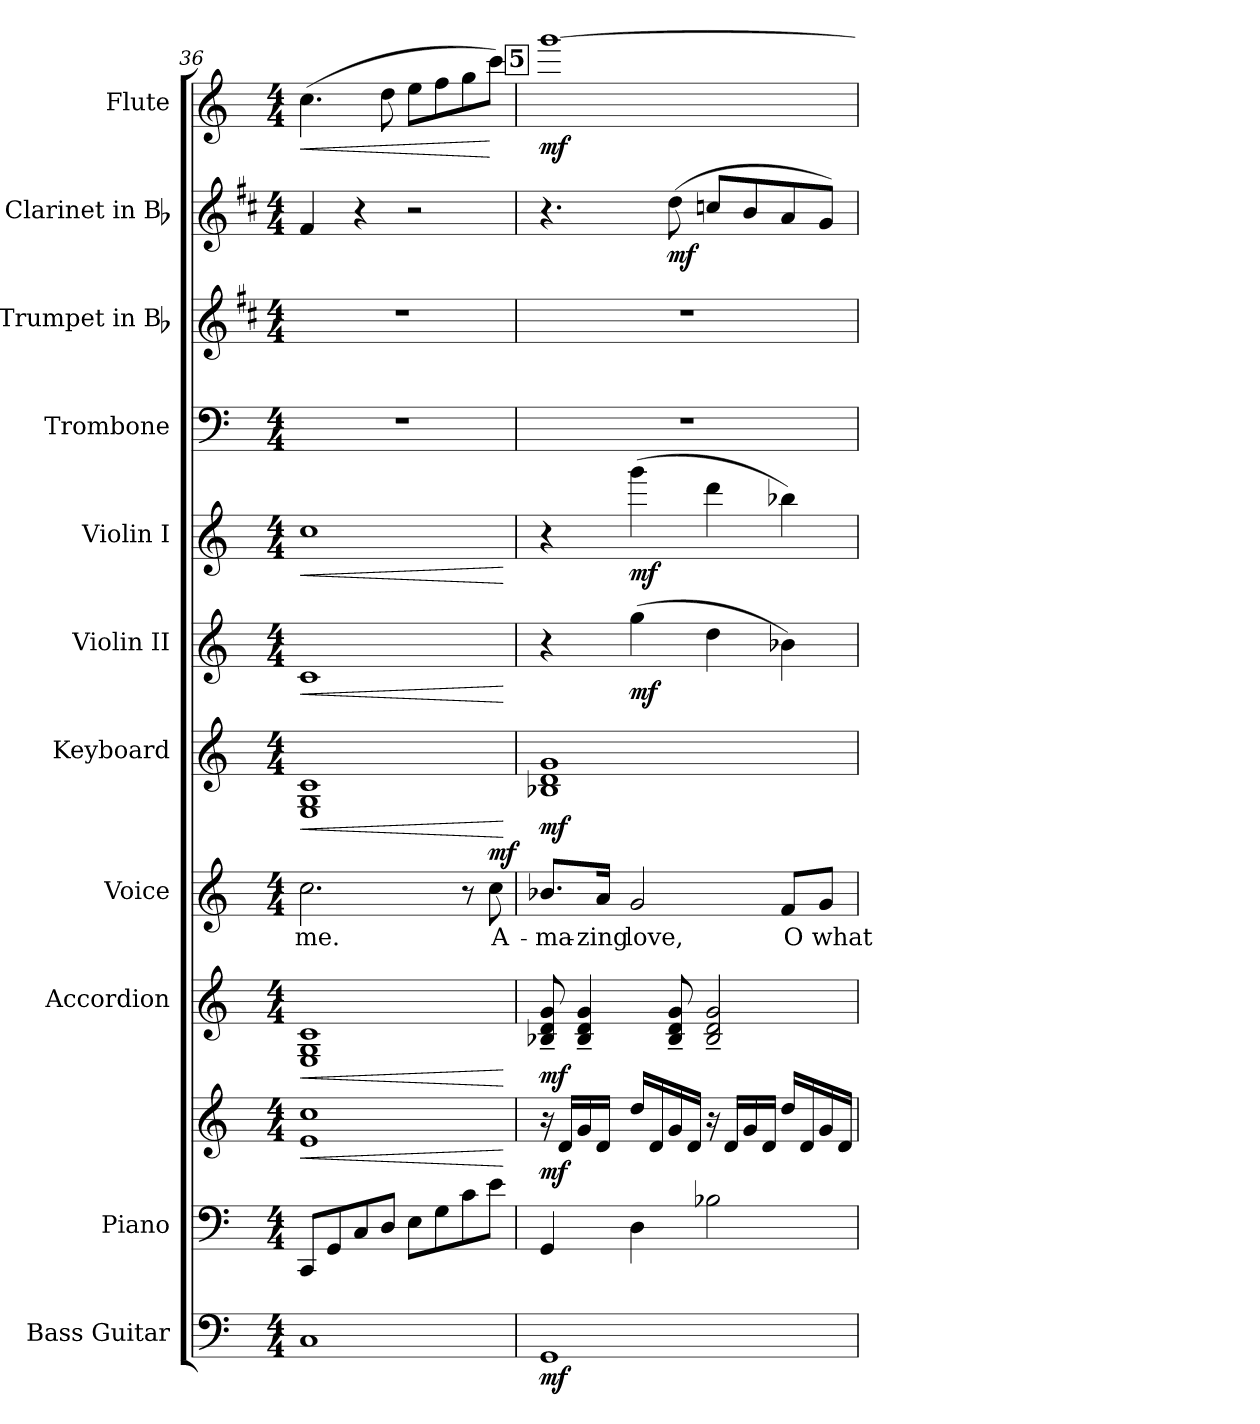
**kern	**dynam	**kern	**kern	**dynam	**kern	**dynam	**kern	**text	**dynam	**kern	**dynam	**kern	**dynam	**kern	**dynam	**kern	**kern	**kern	**dynam	**kern	**dynam
*part11	*part11	*part10	*part10	*part10	*part9	*part9	*part8	*part8	*part8	*part7	*part7	*part6	*part6	*part5	*part5	*part4	*part3	*part2	*part2	*part1	*part1
*staff12	*staff12	*staff11	*staff10	*staff10/11	*staff9	*staff9	*staff8	*staff8	*staff8	*staff7	*staff7	*staff6	*staff6	*staff5	*staff5	*staff4	*staff3	*staff2	*staff2	*staff1	*staff1
*I"Bass Guitar	*	*I"Piano	*	*	*I"Accordion	*	*I"Voice	*	*	*I"Keyboard	*	*I"Violin II	*	*I"Violin I	*	*I"Trombone	*I"Trumpet in Bb	*I"Clarinet in Bb	*	*I"Flute	*
*I'Bass	*	*I'Pno.	*	*	*I'Accord.	*	*I'Voice	*	*	*I'Kbd.	*	*I'Vln. II	*	*I'Vln. I	*	*I'Tbn.	*I'Tpt.	*I'Cl.	*	*I'Fl.	*
*clefF4	*	*clefF4	*clefG2	*	*clefG2	*	*clefG2	*	*	*clefG2	*	*clefG2	*	*clefG2	*	*clefF4	*clefG2	*clefG2	*	*clefG2	*
*ITrd7c12	*	*	*	*	*	*	*	*	*	*	*	*	*	*	*	*ITrd8c14	*ITrd1c2	*ITrd1c2	*	*	*
*k[]	*	*k[]	*k[]	*	*k[]	*	*k[]	*	*	*k[]	*	*k[]	*	*k[]	*	*k[]	*k[]	*k[]	*	*k[]	*
*C:	*	*C:	*C:	*	*C:	*	*C:	*	*	*C:	*	*C:	*	*C:	*	*C:	*C:	*C:	*	*C:	*
*M4/4	*	*M4/4	*M4/4	*	*M4/4	*	*M4/4	*	*	*M4/4	*	*M4/4	*	*M4/4	*	*M4/4	*M4/4	*M4/4	*	*M4/4	*
=36	=36	=36	=36	=36	=36	=36	=36	=36	=36	=36	=36	=36	=36	=36	=36	=36	=36	=36	=36	=36	=36
!	!	!	!	!LO:HP:b	!	!LO:HP:b	!	!	!	!	!	!	!	!	!	!	!	!	!	!	!
!	!	!	!	!	!	!	!	!LO:LY:b:color=#000000	!	!	!LO:HP:b	!	!LO:HP:b	!	!LO:HP:b	!	!	!	!	!	!LO:HP:b
1CCi	.	8CCi/L	1ei 1cci	<	1Ei 1Gi 1ci	<	2.cci\	me.	.	1Ei 1Gi 1ci	<	1ci	<	1cci	<	1r	1r	4ei/	.	(4.cci\	<
.	.	8GGi/	.	.	.	.	.	.	.	.	.	.	.	.	.	.	.	.	.	.	.
.	.	8Ci/	.	.	.	.	.	.	.	.	.	.	.	.	.	.	.	4r	.	.	.
.	.	8Di/J	.	.	.	.	.	.	.	.	.	.	.	.	.	.	.	.	.	8ddi\	.
.	.	8Ei\L	.	.	.	.	.	.	.	.	.	.	.	.	.	.	.	2r	.	8eei\L	.
.	.	8Gi\	.	.	.	.	.	.	.	.	.	.	.	.	.	.	.	.	.	8ffi\	.
.	.	8ci\	.	.	.	.	8r	.	.	.	.	.	.	.	.	.	.	.	.	8ggi\	.
!	!	!	!	!	!	!	!	!LO:LY:b:color=#000000	!	!	!	!	!	!	!	!	!	!	!	!	!
.	.	8ei\J	.	.	.	.	8cci\	A-	mf	.	.	.	.	.	.	.	.	.	.	8ccci\J)	[
.	.	.	.	[	.	[	.	.	.	.	[	.	[	.	[	.	.	.	.	.	.
!!LO:REH:place=s1:color=#000000:enc=box:fs=8.6678:t=5
=37	=37	=37	=37	=37	=37	=37	=37	=37	=37	=37	=37	=37	=37	=37	=37	=37	=37	=37	=37	=37	=37
!	!	!	!	!	!	!	!	!LO:LY:b:color=#000000	!	!	!	!	!	!	!	!	!	!	!	!	!
1GGGi	mf	4GGi/	16r	mf	8B-Xi/~ 8di~ 8gi~	mf	8.b-Xi/L	-ma-	.	1B-Xi 1di 1gi	mf	4r	.	4r	.	1r	1r	4.r	.	[>1gggi	mf
.	.	.	16di/LL	.	.	.	.	.	.	.	.	.	.	.	.	.	.	.	.	.	.
.	.	.	16gi/	.	4B-i/~ 4di~ 4gi~	.	.	.	.	.	.	.	.	.	.	.	.	.	.	.	.
!	!	!	!	!	!	!	!	!LO:LY:b:color=#000000	!	!	!	!	!	!	!	!	!	!	!	!	!
.	.	.	16di/JJ	.	.	.	16ai/Jk	-zing	.	.	.	.	.	.	.	.	.	.	.	.	.
!	!	!	!	!	!	!	!	!LO:LY:b:color=#000000	!	!	!	!	!	!	!	!	!	!	!	!	!
.	.	4Di\	16ddi/LL	.	.	.	2gi/	love,	.	.	.	(4ggi\	mf	(4gggi\	mf	.	.	.	.	.	.
.	.	.	16di/	.	.	.	.	.	.	.	.	.	.	.	.	.	.	.	.	.	.
.	.	.	16gi/	.	8B-i/~ 8di~ 8gi~	.	.	.	.	.	.	.	.	.	.	.	.	(8cci\	mf	.	.
.	.	.	16di/JJ	.	.	.	.	.	.	.	.	.	.	.	.	.	.	.	.	.	.
.	.	2B-Xi\	16r	.	2B-i/~ 2di~ 2gi~	.	.	.	.	.	.	4ddi\	.	4dddi\	.	.	.	8b-Xi/L	.	.	.
.	.	.	16di/LL	.	.	.	.	.	.	.	.	.	.	.	.	.	.	.	.	.	.
.	.	.	16gi/	.	.	.	.	.	.	.	.	.	.	.	.	.	.	8ai/	.	.	.
.	.	.	16di/JJ	.	.	.	.	.	.	.	.	.	.	.	.	.	.	.	.	.	.
!	!	!	!	!	!	!	!	!LO:LY:b:color=#000000	!	!	!	!	!	!	!	!	!	!	!	!	!
.	.	.	16ddi/LL	.	.	.	8fi/L	O	.	.	.	4b-Xi\)	.	4bb-Xi\)	.	.	.	8gi/	.	.	.
.	.	.	16di/	.	.	.	.	.	.	.	.	.	.	.	.	.	.	.	.	.	.
!	!	!	!	!	!	!	!	!LO:LY:b:color=#000000	!	!	!	!	!	!	!	!	!	!	!	!	!
.	.	.	16gi/	.	.	.	8gi/J	what	.	.	.	.	.	.	.	.	.	8fi/J)	.	.	.
.	.	.	16di/JJ	.	.	.	.	.	.	.	.	.	.	.	.	.	.	.	.	.	.
=	=	=	=	=	=	=	=	=	=	=	=	=	=	=	=	=	=	=	=	=	=
*-	*-	*-	*-	*-	*-	*-	*-	*-	*-	*-	*-	*-	*-	*-	*-	*-	*-	*-	*-	*-	*-
